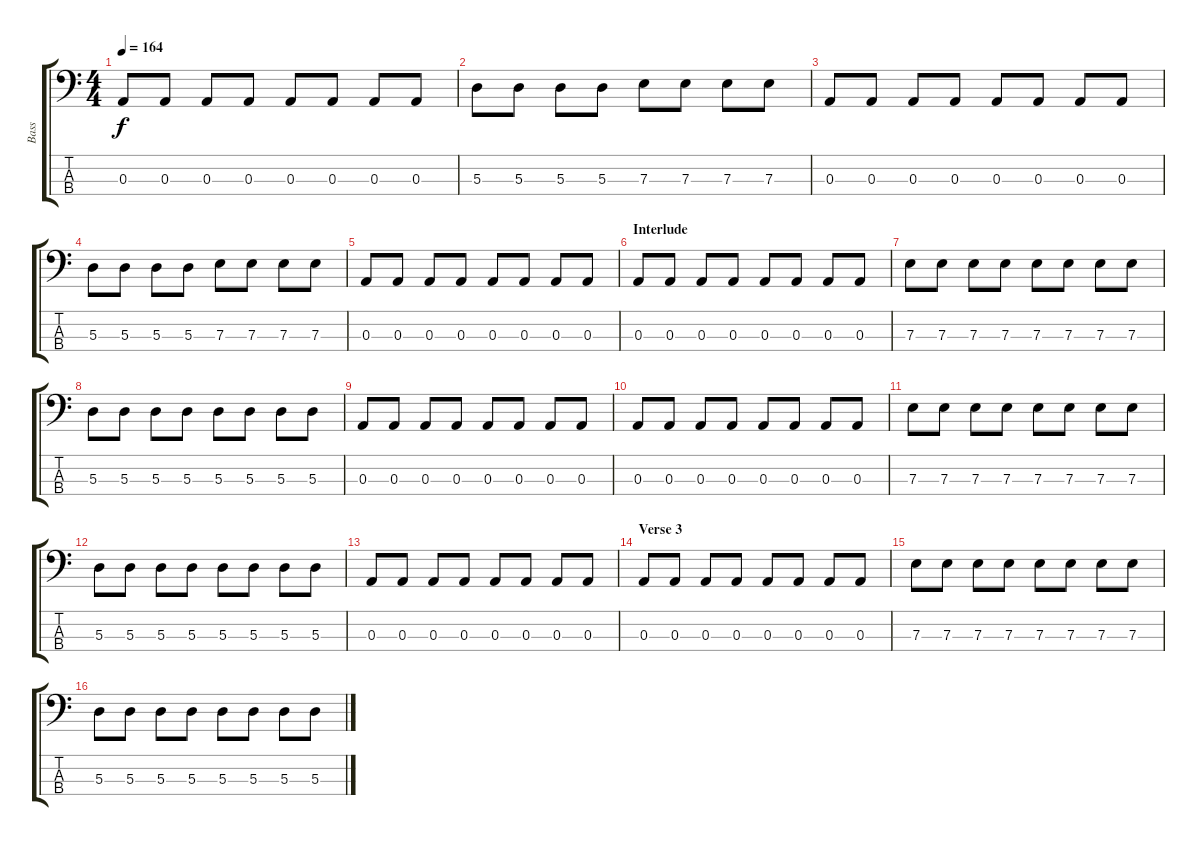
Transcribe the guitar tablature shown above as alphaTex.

\track ("Bass" "Bass") {instrument electricbasspick}
\staff {score tabs}
\tuning (G2 D2 A1 E1) {hide}
\ts (4 4)
\tempo 164
\clef f4
\ks c
0.3.8{dy f} 0.3.8 0.3.8 0.3.8 0.3.8 0.3.8 0.3.8 0.3.8 |
5.3.8 5.3.8 5.3.8 5.3.8 7.3.8 7.3.8 7.3.8 7.3.8 |
0.3.8 0.3.8 0.3.8 0.3.8 0.3.8 0.3.8 0.3.8 0.3.8 |
5.3.8 5.3.8 5.3.8 5.3.8 7.3.8 7.3.8 7.3.8 7.3.8 |
0.3.8 0.3.8 0.3.8 0.3.8 0.3.8 0.3.8 0.3.8 0.3.8 |
\section ("" "Interlude")
0.3.8 0.3.8 0.3.8 0.3.8 0.3.8 0.3.8 0.3.8 0.3.8 |
7.3.8 7.3.8 7.3.8 7.3.8 7.3.8 7.3.8 7.3.8 7.3.8 |
5.3.8 5.3.8 5.3.8 5.3.8 5.3.8 5.3.8 5.3.8 5.3.8 |
0.3.8 0.3.8 0.3.8 0.3.8 0.3.8 0.3.8 0.3.8 0.3.8 |
0.3.8 0.3.8 0.3.8 0.3.8 0.3.8 0.3.8 0.3.8 0.3.8 |
7.3.8 7.3.8 7.3.8 7.3.8 7.3.8 7.3.8 7.3.8 7.3.8 |
5.3.8 5.3.8 5.3.8 5.3.8 5.3.8 5.3.8 5.3.8 5.3.8 |
0.3.8 0.3.8 0.3.8 0.3.8 0.3.8 0.3.8 0.3.8 0.3.8 |
\section ("" "Verse 3")
0.3.8 0.3.8 0.3.8 0.3.8 0.3.8 0.3.8 0.3.8 0.3.8 |
7.3.8 7.3.8 7.3.8 7.3.8 7.3.8 7.3.8 7.3.8 7.3.8 |
5.3.8 5.3.8 5.3.8 5.3.8 5.3.8 5.3.8 5.3.8 5.3.8
